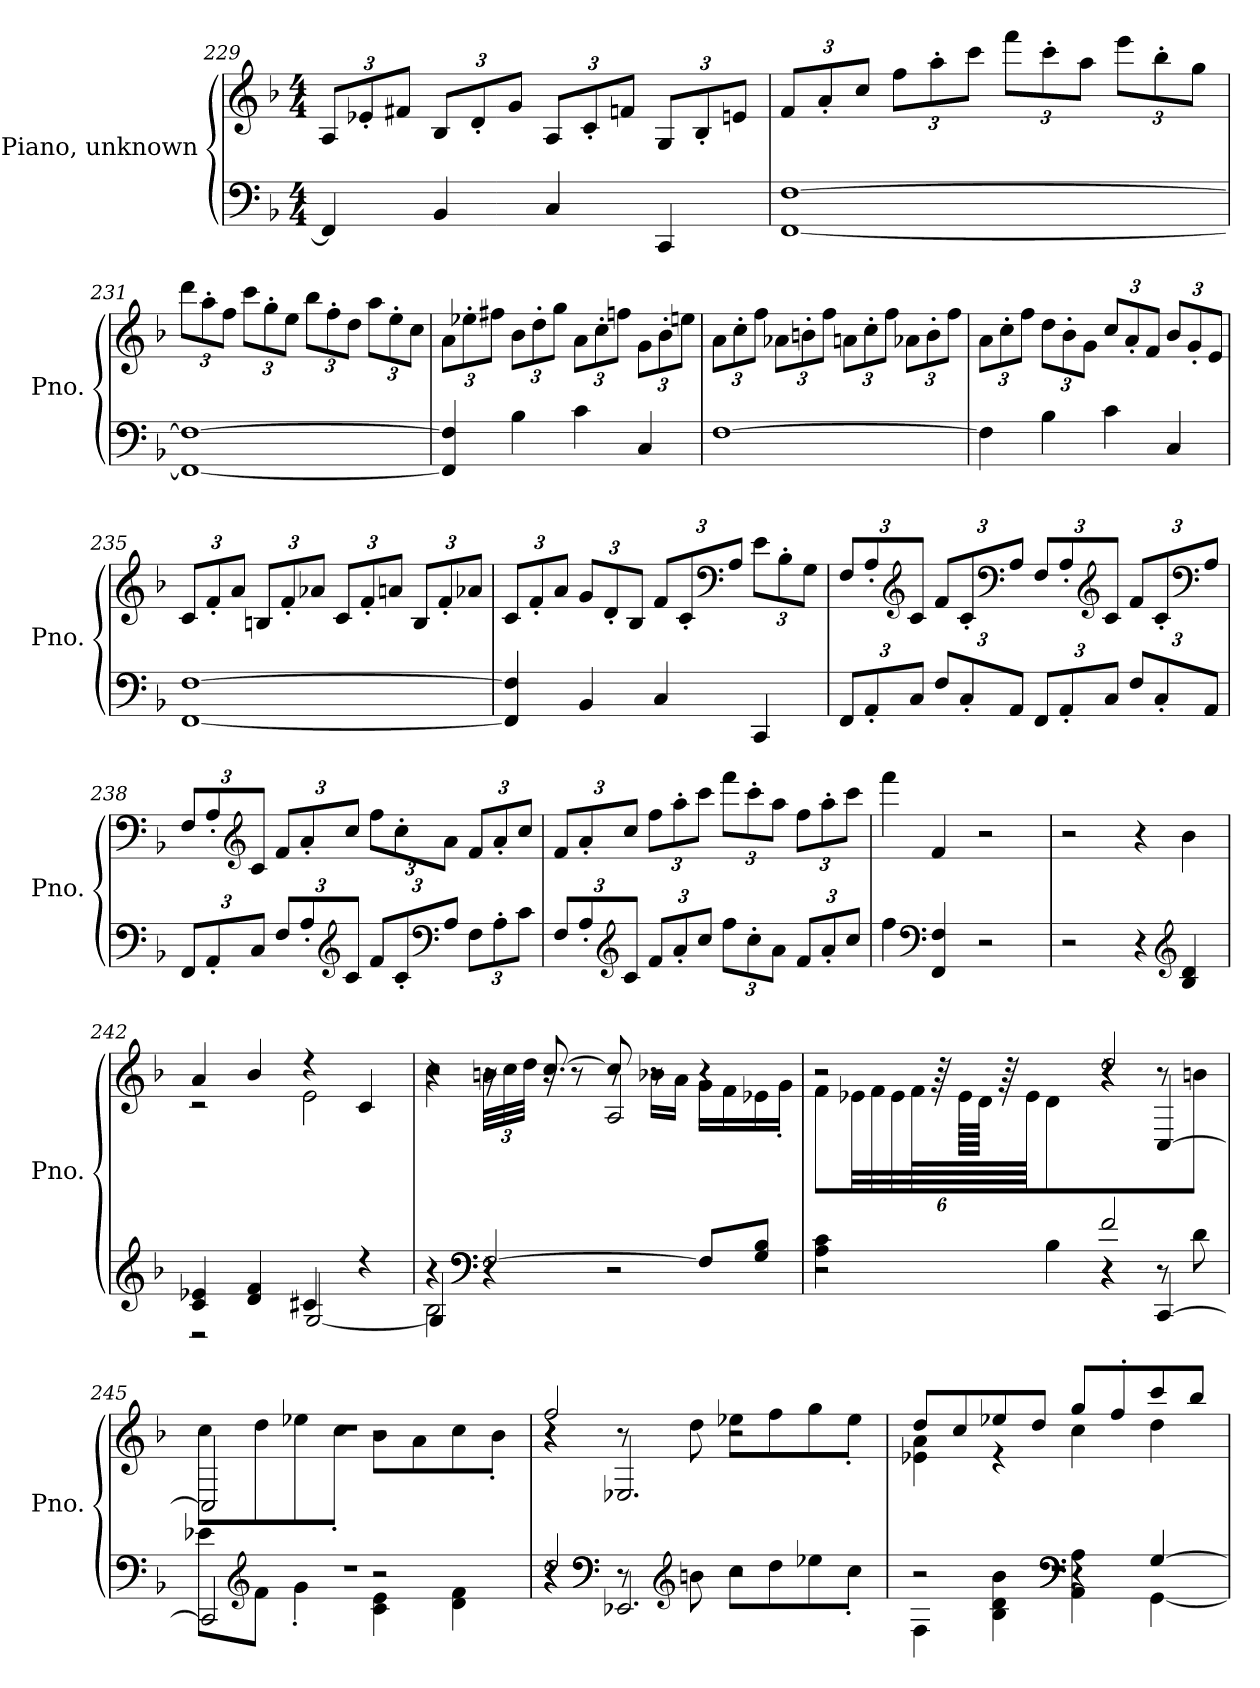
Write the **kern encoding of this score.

**kern	**kern
*part1	*part1
*staff2	*staff1
*I"Piano, unknown	*
*I'Pno.	*
*clefF4	*clefG2
*k[b-]	*k[b-]
*M4/4	*M4/4
*	*Xbrackettup
=229	=229
4FF/]	12A/L
.	12e-X'/
.	12f#X/J
4BB-/	12B-/L
.	12d'/
.	12g/J
4C/	12A/L
.	12c'/
.	12fn/J
4CC/	12G/L
.	12B-'/
.	12en/J
!!LO:LB:g=z
=230	=230
[1FF [1F	12f/L
.	12a'/
.	12cc/J
.	12ff\L
.	12aa'\
.	12ccc\J
.	12fff\L
.	12ccc'\
.	12aa\J
.	12eee\L
.	12bb-'\
.	12gg\J
=231	=231
1FF_ 1F_	12ddd\L
.	12aa'\
.	12ff\J
.	12ccc\L
.	12gg'\
.	12ee\J
.	12bb-\L
.	12ff'\
.	12dd\J
.	12aa\L
.	12ee'\
.	12cc\J
=232	=232
4FF/] 4F/]	12a\L
.	12ee-X'\
.	12ff#X\J
4B-\	12b-\L
.	12dd'\
.	12gg\J
4c\	12a\L
.	12cc'\
.	12ffn\J
4C/	12g\L
.	12b-'\
.	12een\J
!!LO:LB:g=z
=233	=233
[1F	12a\L
.	12cc'\
.	12ff\J
.	12a-X\L
.	12bn'\
.	12ff\J
.	12an\L
.	12cc'\
.	12ff\J
.	12a-X\L
.	12b'\
.	12ff\J
=234	=234
4F\]	12a\L
.	12cc'\
.	12ff\J
4B-\	12dd\L
.	12b-'\
.	12g\J
4c\	12cc/L
.	12a'/
.	12f/J
4C/	12b-/L
.	12g'/
.	12e/J
=235	=235
[1FF [1F	12c/L
.	12f'/
.	12a/J
.	12Bn/L
.	12f'/
.	12a-X/J
.	12c/L
.	12f'/
.	12an/J
.	12B/L
.	12f'/
.	12a-X/J
!!LO:PB:g=z
=236	=236
4FF/] 4F/]	12c/L
.	12f'/
.	12a/J
4BB-/	12g/L
.	12d'/
.	12B-/J
4C/	12f/L
.	12c'/
*	*clefF4
.	12A/J
4CC/	12e\L
.	12B-'\
.	12G\J
=237	=237
*Xbrackettup	*
12FF/L	12F/L
12AA'/	12A'/
*	*clefG2
12C/J	12c/J
12F/L	12f/L
12C'/	12c'/
*	*clefF4
12AA/J	12A/J
12FF/L	12F/L
12AA'/	12A'/
*	*clefG2
12C/J	12c/J
12F/L	12f/L
12C'/	12c'/
*	*clefF4
12AA/J	12A/J
!!LO:LB:g=z
=238	=238
12FF/L	12F/L
12AA'/	12A'/
*	*clefG2
12C/J	12c/J
12F/L	12f/L
12A'/	12a'/
*clefG2	*
12c/J	12cc/J
12f/L	12ff\L
12c'/	12cc'\
*clefF4	*
12A/J	12a\J
12F\L	12f/L
12A'\	12a'/
12c\J	12cc/J
=239	=239
12F/L	12f/L
12A'/	12a'/
*clefG2	*
12c/J	12cc/J
12f/L	12ff\L
12a'/	12aa'\
12cc/J	12ccc\J
12ff\L	12fff\L
12cc'\	12ccc'\
12a\J	12aa\J
12f/L	12ff\L
12a'/	12aa'\
12cc/J	12ccc\J
=240	=240
4ff\	4fff\
*clefF4	*
4FF/ 4F/	4f/
2r	2r
=241	=241
2r	2r
4r	4r
*clefG2	*
4B-/ 4d/	4b-\
!!LO:LB:g=z
=242	=242
*^	*^
4c/ 4e-X/	2r	4a/	2r
4d/ 4f/	.	4b-/	.
4c#X/	[2G/	4r	2e\
4r	.	4c/	.
=243	=243	=243	=243
*	*^	*	*^
4r	2B-\	4G/]	4r	4cc\	2r
*clefF4	*	*	*	*	*
[2F/	.	4r	16r	48bn\LLL	.
.	.	.	.	48cc\	.
.	.	.	.	48dd\JJJ	.
.	.	.	[8.cc/	16r	.
.	.	.	.	8r	.
.	2r	2r	8cc/]	8r	2A/
.	.	.	8r	16b-X\LL	.
.	.	.	.	16a\JJ	.
8F/L]	.	.	4r	16g\LL	.
.	.	.	.	16f\	.
8G/ 8B-/J	.	.	.	16e-X\	.
.	.	.	.	16g'\JJ	.
=244	=244	=244	=244	=244	=244
2r	4A\ 4c\	2r	2r	8f\L	2r
.	.	.	.	48e-X\LL	.
.	.	.	.	48f\	.
.	.	.	.	48e-\	.
*	*	*	*	*brackettup	*
.	.	.	.	96f\JJJk	.
.	.	.	.	96r	.
.	.	.	.	96e-\LLLL	.
.	.	.	.	96d\JJJJ	.
.	.	.	.	96r	.
.	.	.	.	96e-\	.
.	4B-\	.	.	4d\	.
2f/	4r	4r	2dd/	4r	4r
.	8r	[4CC/	.	8r	[4C/
.	8d\	.	.	8bn\	.
!!LO:LB:g=z	!!	!!
=245	=245	=245	=245	=245	=245
1r	8e-X\L	2CC/]	1r	8cc\L	2C/]
*clefG2	*	*	*	*	*
.	8f\J	.	.	8dd\	.
.	4g'\	.	.	8ee-X\	.
.	.	.	.	8cc'\J	.
.	4c\ 4e-\	2r	.	8b-\L	2r
.	.	.	.	8a\	.
.	4d\ 4f\	.	.	8cc\	.
.	.	.	.	8b-'\J	.
=246	=246	=246	=246	=246	=246
2dd/	4r	4r	2ff/	4r	4r
*clefF4	*	*	*	*	*
.	8r	2.EE-X/	.	8r	2.E-X/
*clefG2	*	*	*	*	*
.	8bn\	.	.	8dd\	.
2r	8cc\L	.	2r	8ee-X\L	.
.	8dd\	.	.	8ff\	.
.	8ee-X\	.	.	8gg\	.
.	8cc'\J	.	.	8ee-'\J	.
*	*	*	*	*v	*v
=247	=247	=247	=247	=247
1r	4F\	2r	8dd/L	4e-X\ 4a\
.	.	.	8cc/	.
.	4B-\ 4d\ 4b-\	.	8ee-X/	4r
.	.	.	8dd/J	.
*clefF4	*	*	*	*
.	4AA\ 4A\	4r	8gg/L	4cc\
.	.	.	8ff'/	.
.	[4GG\	[4G/	8ccc/	4dd\
.	.	.	8bb-/J	.
*v	*v	*v	*	*
*	*v	*v
=	=
*-	*-
